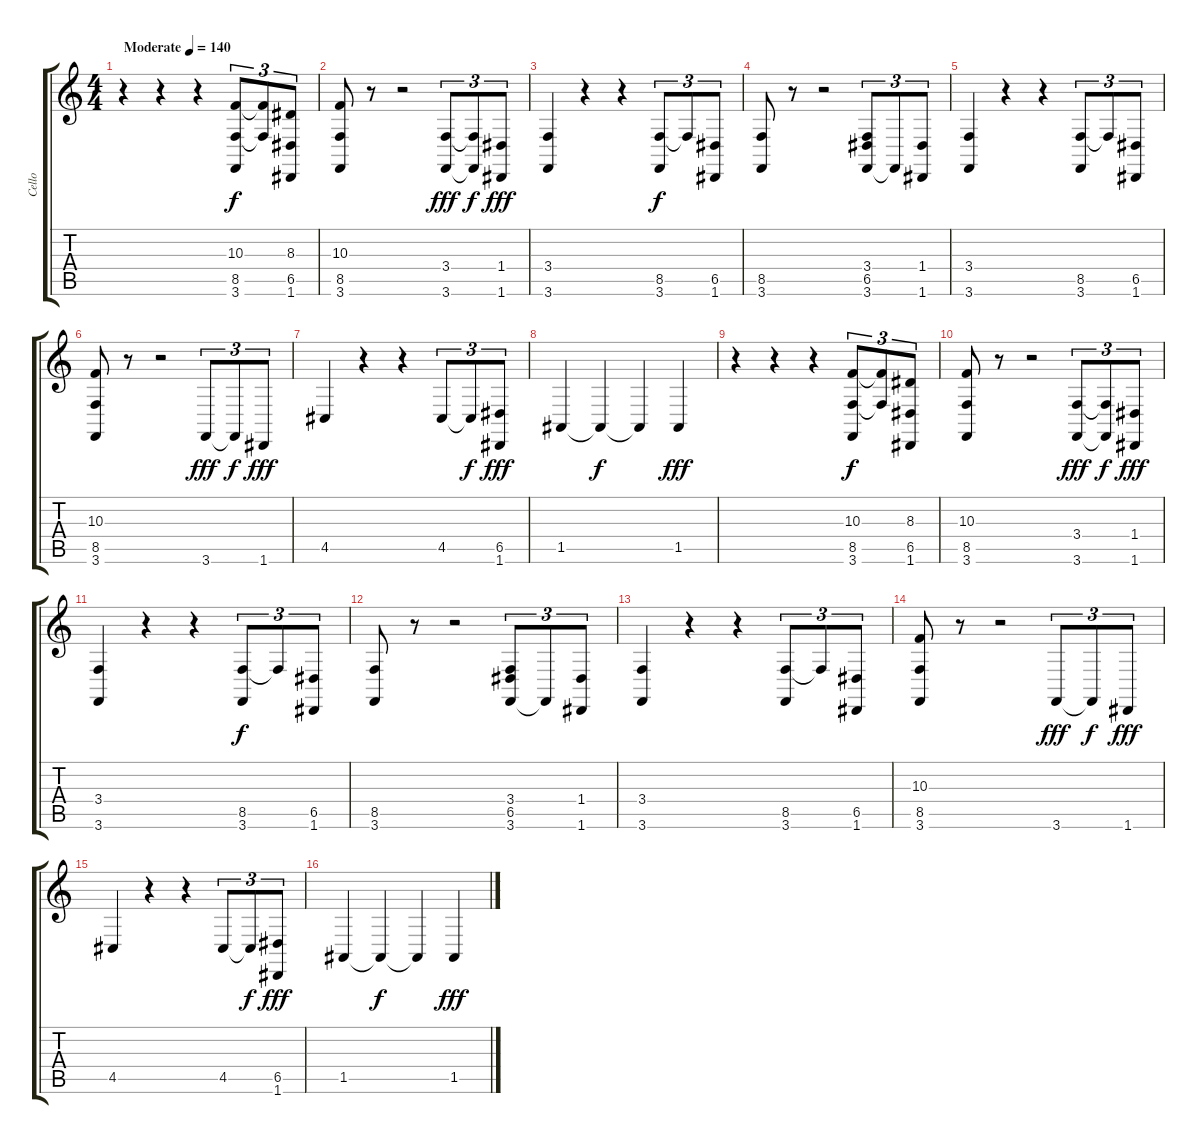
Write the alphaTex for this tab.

\track ("Cello" "Cello") {instrument cello}
\staff {score tabs}
\tuning (E4 B3 G3 D3 A2 D2) {hide}
\ts (4 4)
\tempo (140 "Moderate")
\clef g2
\ks c
r.4{dy f instrument cello} r.4 r.4 (10.3 8.5 3.6).8{tu (3 2)} (10.3{t} 8.5{t}).8{tu (3 2)} (8.3 6.5 1.6).8{tu (3 2)} |
(10.3 8.5 3.6).8 r.8 r.2 (3.4 3.6).8{tu (3 2) dy fff} (3.4{t} 3.6{t}).8{tu (3 2) dy f} (1.4 1.6).8{tu (3 2) dy fff} |
(3.4 3.6).4 r.4 r.4 (8.5 3.6).8{tu (3 2) dy f} 8.5{t}.8{tu (3 2)} (6.5 1.6).8{tu (3 2)} |
(8.5 3.6).8 r.8 r.2 (3.4 6.5 3.6).8{tu (3 2)} 3.6{t}.8{tu (3 2)} (1.4 1.6).8{tu (3 2)} |
(3.4 3.6).4 r.4 r.4 (8.5 3.6).8{tu (3 2)} 8.5{t}.8{tu (3 2)} (6.5 1.6).8{tu (3 2)} |
(10.3 8.5 3.6).8 r.8 r.2 3.6.8{tu (3 2) dy fff} 3.6{t}.8{tu (3 2) dy f} 1.6.8{tu (3 2) dy fff} |
4.5.4 r.4 r.4 4.5.8{tu (3 2)} 4.5{t}.8{tu (3 2) dy f} (6.5 1.6).8{tu (3 2) dy fff} |
1.5.4 1.5{t}.4{dy f} 1.5{t}.4 1.5.4{dy fff} |
r.4 r.4 r.4 (10.3 8.5 3.6).8{tu (3 2) dy f} (10.3{t} 8.5{t}).8{tu (3 2)} (8.3 6.5 1.6).8{tu (3 2)} |
(10.3 8.5 3.6).8 r.8 r.2 (3.4 3.6).8{tu (3 2) dy fff} (3.4{t} 3.6{t}).8{tu (3 2) dy f} (1.4 1.6).8{tu (3 2) dy fff} |
(3.4 3.6).4 r.4 r.4 (8.5 3.6).8{tu (3 2) dy f} 8.5{t}.8{tu (3 2)} (6.5 1.6).8{tu (3 2)} |
(8.5 3.6).8 r.8 r.2 (3.4 6.5 3.6).8{tu (3 2)} 3.6{t}.8{tu (3 2)} (1.4 1.6).8{tu (3 2)} |
(3.4 3.6).4 r.4 r.4 (8.5 3.6).8{tu (3 2)} 8.5{t}.8{tu (3 2)} (6.5 1.6).8{tu (3 2)} |
(10.3 8.5 3.6).8 r.8 r.2 3.6.8{tu (3 2) dy fff} 3.6{t}.8{tu (3 2) dy f} 1.6.8{tu (3 2) dy fff} |
4.5.4 r.4 r.4 4.5.8{tu (3 2)} 4.5{t}.8{tu (3 2) dy f} (6.5 1.6).8{tu (3 2) dy fff} |
1.5.4 1.5{t}.4{dy f} 1.5{t}.4 1.5.4{dy fff}
